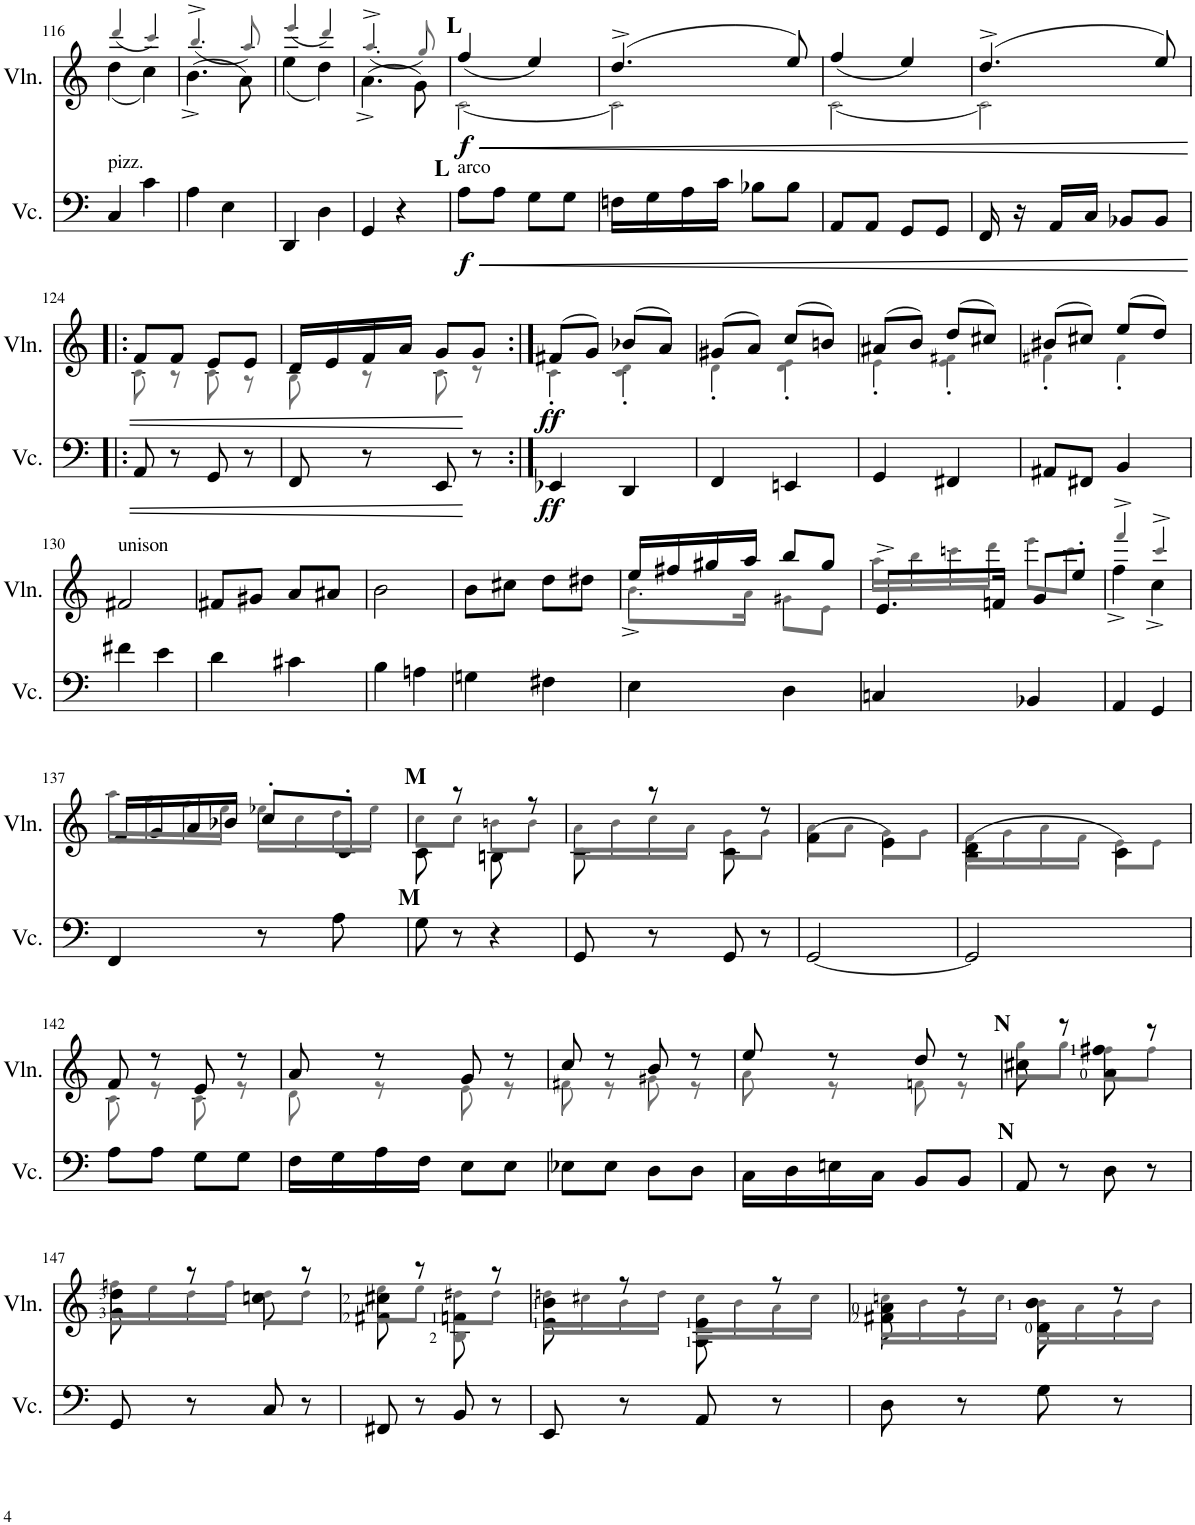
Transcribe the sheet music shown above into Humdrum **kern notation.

**kern	**dynam	**kern	**dynam
*part2	*part2	*part1	*part1
*staff2	*staff2	*staff1	*staff1
*I"Violoncello	*	*I"Violin	*
*I'Vc.	*	*I'Vln.	*
!!LO:PB:g=z
*clefF4	*	*clefG2	*
*k[]	*	*k[]	*
*M2/4	*	*M2/4	*
=116	=116	=116	=116
*	*	*^	*
!LO:TX:a:t=pizz.	!	!	!	!
4C/	.	(<4dd\	(4dddi/	.
4c\	.	4cc\)	4ccci/)	.
=117	=117	=117	=117	=117
4A\	.	(4.b^\	(4.bb^i/	.
4E\	.	.	.	.
.	.	8a\)	8aai/)	.
=118	=118	=118	=118	=118
4DD/	.	(<4ee\	(4eeei/	.
4D\	.	4dd\)	4dddi/)	.
=119	=119	=119	=119	=119
4GG/	.	(4.a^\	(4.aa^i/	.
4r	.	.	.	.
.	.	8g\)	8ggi/)	.
=120	=120	=120	=120	=120
!	!	!LO:TX:a:B:t=L	!	!
!LO:TX:a:B:t=L	!	!	!	!
!LO:TX:a:t=arco	!	!	!	!
!	!LO:HP:b	!	!	!LO:HP:b
!	!LO:DY:n=1:b	!	!	!LO:DY:n=1:b
8A\L	< f	(<4ff/	2ci\	< f
8A\J	.	.	.	.
8G\L	.	4ee/)	.	.
8G\J	.	.	.	.
=121	=121	=121	=121	=121
16Fn\LL	.	(4.dd^/	2ci\	.
16G\	.	.	.	.
16A\	.	.	.	.
16c\JJ	.	.	.	.
8B-X\L	.	.	.	.
8B-\J	.	8ee/)	.	.
=122	=122	=122	=122	=122
8AA/L	.	(<4ff/	2ci\	.
8AA/J	.	.	.	.
8GG/L	.	4ee/)	.	.
8GG/J	.	.	.	.
=123	=123	=123	=123	=123
16FF/	.	(4.dd^/	2ci\	.
16r	.	.	.	.
16AA/LL	.	.	.	.
16C/JJ	.	.	.	.
8BB-X/L	.	.	.	.
8BB-/J	.	8ee/)	.	.
!!LO:LB:g=z	!!
=124!|:	=124!|:	=124!|:	=124!|:	=124!|:
8AA/	.	8f/L	8ci\	.
8r	.	8f/J	8r	.
8GG/	.	8e/L	8ci\	.
8r	.	8e/J	8r	.
=125	=125	=125	=125	=125
8FF/	.	16d/LL	8Bi\	.
.	.	16e/	.	.
8r	.	16f/	8r	.
.	.	16a/JJ	.	.
8EE/	.	8g/L	8ci\	.
8r	[	8g/J	8r	[
=126:|!	=126:|!	=126:|!	=126:|!	=126:|!
!	!LO:DY:b	!	!	!LO:DY:b
4EE-X/	ff	(8f#X/L	4c'i\	ff
.	.	8g/J)	.	.
4DD/	.	(8b-X/L	4ci\' 4di\'	.
.	.	8a/J)	.	.
=127	=127	=127	=127	=127
4FF/	.	(8g#X/L	4d'i\	.
.	.	8a/J)	.	.
4EEn/	.	(8cc/L	4di\' 4ei\'	.
.	.	8bn/J)	.	.
=128	=128	=128	=128	=128
4GG/	.	(8a#X/L	4e'i\	.
.	.	8b/J)	.	.
4FF#X/	.	(8dd/L	4ei\' 4f#Xi\'	.
.	.	8cc#X/J)	.	.
=129	=129	=129	=129	=129
8AA#X/L	.	(8b#X/L	4f#X'i\	.
8FF#X/J	.	8cc#X/J)	.	.
4BB/	.	(8ee/L	4f#'i\	.
.	.	8dd/J)	.	.
*	*	*v	*v	*
!!LO:LB:g=z
=130	=130	=130	=130
!	!	!LO:TX:a:t=unison	!
4f#X\	.	2f#X/	.
4e\	.	.	.
=131	=131	=131	=131
4d\	.	8f#X/L	.
.	.	8g#X/J	.
4c#X\	.	8a/L	.
.	.	8a#X/J	.
=132	=132	=132	=132
4B\	.	2b\	.
4An\	.	.	.
=133	=133	=133	=133
4Gn\	.	8b\L	.
.	.	8cc#X\J	.
4F#X\	.	8dd\L	.
.	.	8dd#X\J	.
=134	=134	=134	=134
*	*	*^	*
4E\	.	16ee/LL	8.b^i\L	.
.	.	16ff#X/	.	.
.	.	16gg#X/	.	.
.	.	16aa/JJ	16ai\Jk	.
4D\	.	8bb/L	8g#Xi\L	.
.	.	8gg#/J	8ei\J	.
=135	=135	=135	=135	=135
4Cn/	.	8.e^/L	16aai\LL	.
.	.	.	16bbi\	.
.	.	.	16cccni\	.
.	.	16fn/Jk	16dddi\JJ	.
4BB-X/	.	8g/L	8eeei\L	.
.	.	8ee'/J	8ccci\J	.
=136	=136	=136	=136	=136
4AA/	.	4ff^\	4fff^i/	.
4GG/	.	4cc^\	4ccc^i/	.
!!LO:LB:g=z	!!
=137	=137	=137	=137	=137
4FF/	.	16f/LL	16aai\LL	.
.	.	16g/	16ggi\	.
.	.	16a/	16ffi\	.
.	.	16b-X/JJ	16eei\JJ	.
8r	.	8cc'/L	16ee-Xi\LL	.
.	.	.	16cci\	.
8A\	.	8c'/J	16ddi\	.
.	.	.	16ee-i\JJ	.
=138	=138	=138	=138	=138
!	!	!LO:TX:a:B:t=M	!	!
!LO:TX:a:B:t=M	!	!	!	!
8G\	.	8c\	8cci\L	.
8r	.	8r	8cci\J	.
4r	.	8Bn\	8bni\L	.
.	.	8r	8bi\J	.
=139	=139	=139	=139	=139
8GG/	.	8c\	16ai\LL	.
.	.	.	16bi\	.
8r	.	8r	16cci\	.
.	.	.	16ai\JJ	.
8GG/	.	8c\	8gi\L	.
8r	.	8r	8gi\J	.
=140	=140	=140	=140	=140
[2GG/	.	(4f\	8ai\L	.
.	.	.	8ai\J	.
.	.	4e\)	8gi\L	.
.	.	.	8gi\J	.
=141	=141	=141	=141	=141
2GG/]	.	(4B\ 4d\	16fi\LL	.
.	.	.	16gi\	.
.	.	.	16ai\	.
.	.	.	16fi\JJ	.
.	.	4c\)	8ei\L	.
.	.	.	8ei\J	.
!!LO:LB:g=z	!!
=142	=142	=142	=142	=142
8A\L	.	8f/	8ci\	.
8A\J	.	8r	8r	.
8G\L	.	8e/	8ci\	.
8G\J	.	8r	8r	.
=143	=143	=143	=143	=143
16F\LL	.	8a/	8di\	.
16G\	.	.	.	.
16A\	.	8r	8r	.
16F\JJ	.	.	.	.
8E\L	.	8g/	8ei\	.
8E\J	.	8r	8r	.
=144	=144	=144	=144	=144
8E-X\L	.	8cc/	8f#Xi\	.
8E-\J	.	8r	8r	.
8D\L	.	8b/	8g#Xi\	.
8D\J	.	8r	8r	.
=145	=145	=145	=145	=145
16C\LL	.	8ee/	8ai\	.
16D\	.	.	.	.
16En\	.	8r	8r	.
16C\JJ	.	.	.	.
8BB/L	.	8dd/	8fni\	.
8BB/J	.	8r	8r	.
=146	=146	=146	=146	=146
!	!	!LO:TX:a:B:t=N	!	!
!LO:TX:a:B:t=N	!	!	!	!
8AA/	.	8cc#X\	8ggi\L	.
8r	.	8r	8ggi\J	.
8D\	.	8a\ 8ff#X\	8ff#Xi\L	.
8r	.	8r	8ff#i\J	.
!!LO:LB:g=z	!!
=147	=147	=147	=147	=147
8GG/	.	8g\ 8dd\	16ffni\LL	.
.	.	.	16eei\	.
8r	.	8r	16ddi\	.
.	.	.	16ffi\JJ	.
8C/	.	8ccn\	8ddi\L	.
8r	.	8r	8ddi\J	.
=148	=148	=148	=148	=148
8FF#X/	.	8f#X\ 8cc#X\	8eei\L	.
8r	.	8r	8eei\J	.
8BB/	.	8Bi\ 8fn\	8dd#Xi\L	.
8r	.	8r	8dd#i\J	.
=149	=149	=149	=149	=149
8EE/	.	8e\ 8b\	16ddni\LL	.
.	.	.	16cc#Xi\	.
8r	.	8r	16bi\	.
.	.	.	16ddi\JJ	.
8AA/	.	8A\ 8e\	16cc#i\LL	.
.	.	.	16bi\	.
8r	.	8r	16ai\	.
.	.	.	16cc#i\JJ	.
=150	=150	=150	=150	=150
8D\	.	8f#X\ 8a\	16ccni\LL	.
.	.	.	16bi\	.
8r	.	8r	16gi\	.
.	.	.	16cci\JJ	.
8G\	.	8d\ 8b\	16bi\LL	.
.	.	.	16ai\	.
8r	.	8r	16gi\	.
.	.	.	16bi\JJ	.
*	*	*v	*v	*
=	=	=	=
*-	*-	*-	*-
